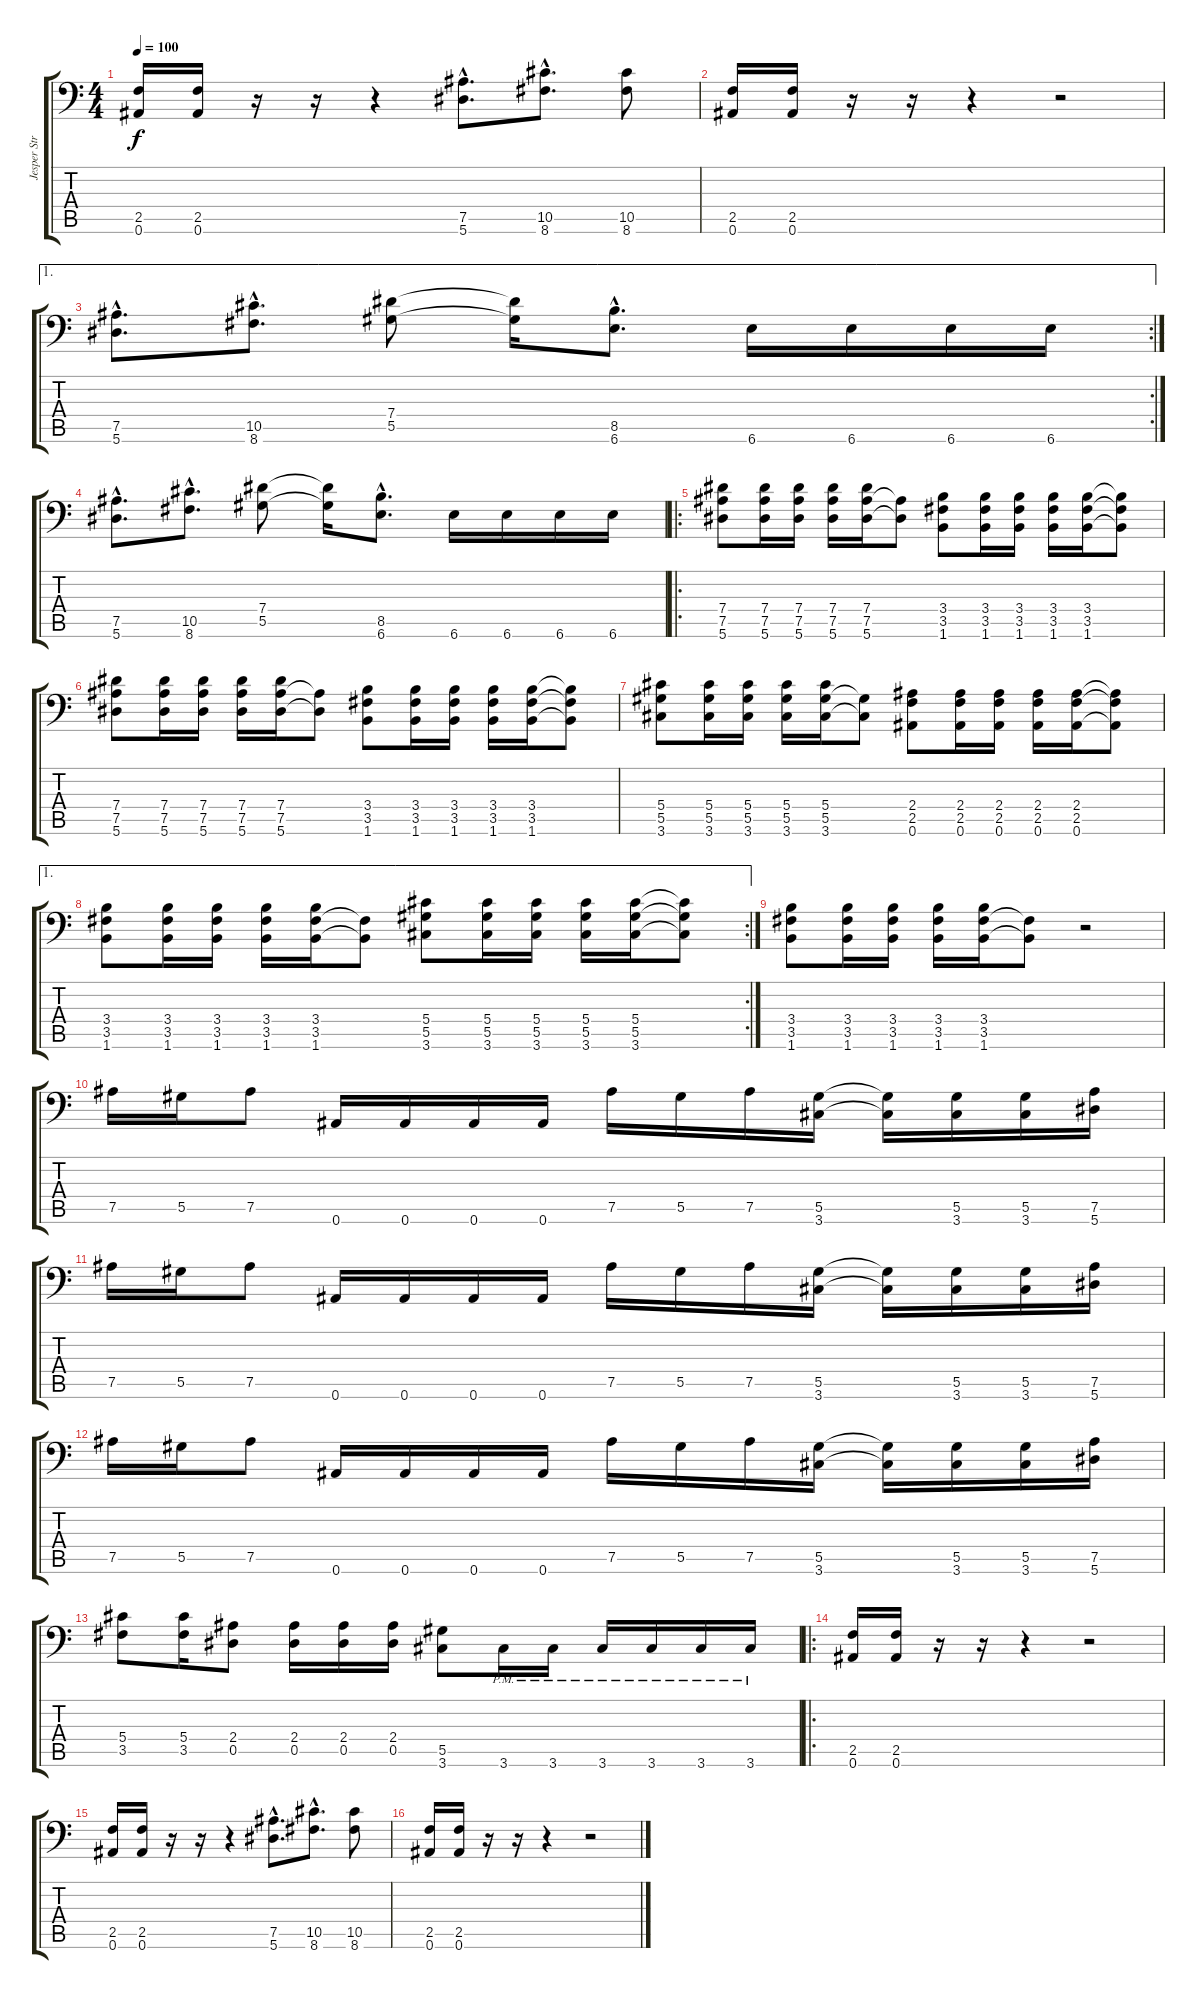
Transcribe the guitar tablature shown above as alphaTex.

\track ("Jesper Strömblad" "Jesper Str") {instrument distortionguitar}
\staff {score tabs}
\tuning (Bb3 F3 Db3 Ab2 Eb2 Bb1) {hide}
\ts (4 4)
\tempo 100
\clef f4
\ks c
(2.5 0.6).16{dy f} (2.5 0.6).16 r.16 r.16 r.4 (7.5{hac} 5.6{hac}).8{d} (10.5{hac} 8.6{hac}).8{d} (10.5 8.6).8 |
(2.5 0.6).16 (2.5 0.6).16 r.16 r.16 r.4 r.2 |
\ae 1
\rc 2
(7.5{hac} 5.6{hac}).8{d} (10.5{hac} 8.6{hac}).8{d} (7.4 5.5).8 (7.4{t} 5.5{t}).16 (8.5{hac} 6.6{hac}).8{d} 6.6.16 6.6.16 6.6.16 6.6.16 |
(7.5{hac} 5.6{hac}).8{d} (10.5{hac} 8.6{hac}).8{d} (7.4 5.5).8 (7.4{t} 5.5{t}).16 (8.5{hac} 6.6{hac}).8{d} 6.6.16 6.6.16 6.6.16 6.6.16 |
\ro
(7.4 7.5 5.6).8 (7.4 7.5 5.6).16 (7.4 7.5 5.6).16 (7.4 7.5 5.6).16 (7.4 7.5 5.6).16 (7.5{t} 5.6{t}).8 (3.4 3.5 1.6).8 (3.4 3.5 1.6).16 (3.4 3.5 1.6).16 (3.4 3.5 1.6).16 (3.4 3.5 1.6).16 (3.4{t} 3.5{t} 1.6{t}).8 |
(7.4 7.5 5.6).8 (7.4 7.5 5.6).16 (7.4 7.5 5.6).16 (7.4 7.5 5.6).16 (7.4 7.5 5.6).16 (7.5{t} 5.6{t}).8 (3.4 3.5 1.6).8 (3.4 3.5 1.6).16 (3.4 3.5 1.6).16 (3.4 3.5 1.6).16 (3.4 3.5 1.6).16 (3.4{t} 3.5{t} 1.6{t}).8 |
(5.4 5.5 3.6).8 (5.4 5.5 3.6).16 (5.4 5.5 3.6).16 (5.4 5.5 3.6).16 (5.4 5.5 3.6).16 (5.5{t} 3.6{t}).8 (2.4 2.5 0.6).8 (2.4 2.5 0.6).16 (2.4 2.5 0.6).16 (2.4 2.5 0.6).16 (2.4 2.5 0.6).16 (2.4{t} 2.5{t} 0.6{t}).8 |
\ae 1
\rc 2
(3.4 3.5 1.6).8 (3.4 3.5 1.6).16 (3.4 3.5 1.6).16 (3.4 3.5 1.6).16 (3.4 3.5 1.6).16 (3.5{t} 1.6{t}).8 (5.4 5.5 3.6).8 (5.4 5.5 3.6).16 (5.4 5.5 3.6).16 (5.4 5.5 3.6).16 (5.4 5.5 3.6).16 (5.4{t} 5.5{t} 3.6{t}).8 |
(3.4 3.5 1.6).8 (3.4 3.5 1.6).16 (3.4 3.5 1.6).16 (3.4 3.5 1.6).16 (3.4 3.5 1.6).16 (3.5{t} 1.6{t}).8 r.2 |
7.5.16 5.5.16 7.5.8 0.6.16 0.6.16 0.6.16 0.6.16 7.5.16 5.5.16 7.5.16 (5.5 3.6).16 (5.5{t} 3.6{t}).16 (5.5 3.6).16 (5.5 3.6).16 (7.5 5.6).16 |
7.5.16 5.5.16 7.5.8 0.6.16 0.6.16 0.6.16 0.6.16 7.5.16 5.5.16 7.5.16 (5.5 3.6).16 (5.5{t} 3.6{t}).16 (5.5 3.6).16 (5.5 3.6).16 (7.5 5.6).16 |
7.5.16 5.5.16 7.5.8 0.6.16 0.6.16 0.6.16 0.6.16 7.5.16 5.5.16 7.5.16 (5.5 3.6).16 (5.5{t} 3.6{t}).16 (5.5 3.6).16 (5.5 3.6).16 (7.5 5.6).16 |
(5.4 3.5).8 (5.4 3.5).16 (2.4 0.5).8 (2.4 0.5).16 (2.4 0.5).16 (2.4 0.5).16 (5.5 3.6).8 3.6{pm}.16 3.6{pm}.16 3.6{pm}.16 3.6{pm}.16 3.6{pm}.16 3.6{pm}.16 |
\ro
(2.5 0.6).16 (2.5 0.6).16 r.16 r.16 r.4 r.2 |
(2.5 0.6).16 (2.5 0.6).16 r.16 r.16 r.4 (7.5{hac} 5.6{hac}).8{d} (10.5{hac} 8.6{hac}).8{d} (10.5 8.6).8 |
(2.5 0.6).16 (2.5 0.6).16 r.16 r.16 r.4 r.2
